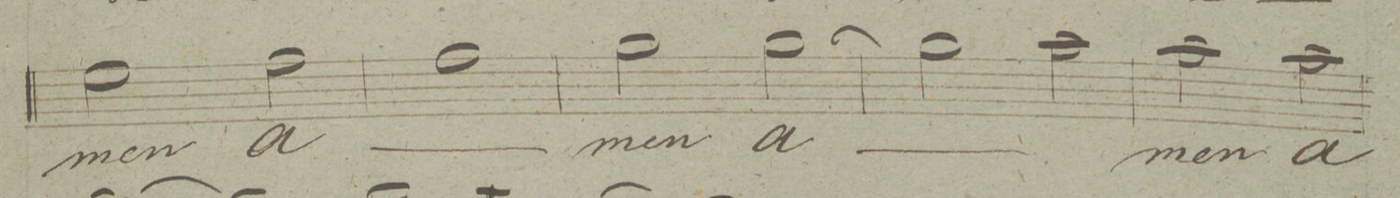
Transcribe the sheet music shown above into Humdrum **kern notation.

**kern	**text	**dynam
*I"Alto.	*	*
*clefC3	*	*
*k[b-]	*	*
*met(c|)	*	*
*M2/2	*	*
2f\	-men	.
2g\	A-	.
=65	=65	=65
1g	.	.
=66	=66	=66
2a\	-men	.
[2a\	A-	.
=67	=67	=67
2a\]	.	.
2b-\	.	.
=68	=68	=68
2b-\	-men	.
2b-\	A-	.
=69	=69	=69
*-	*-	*-
